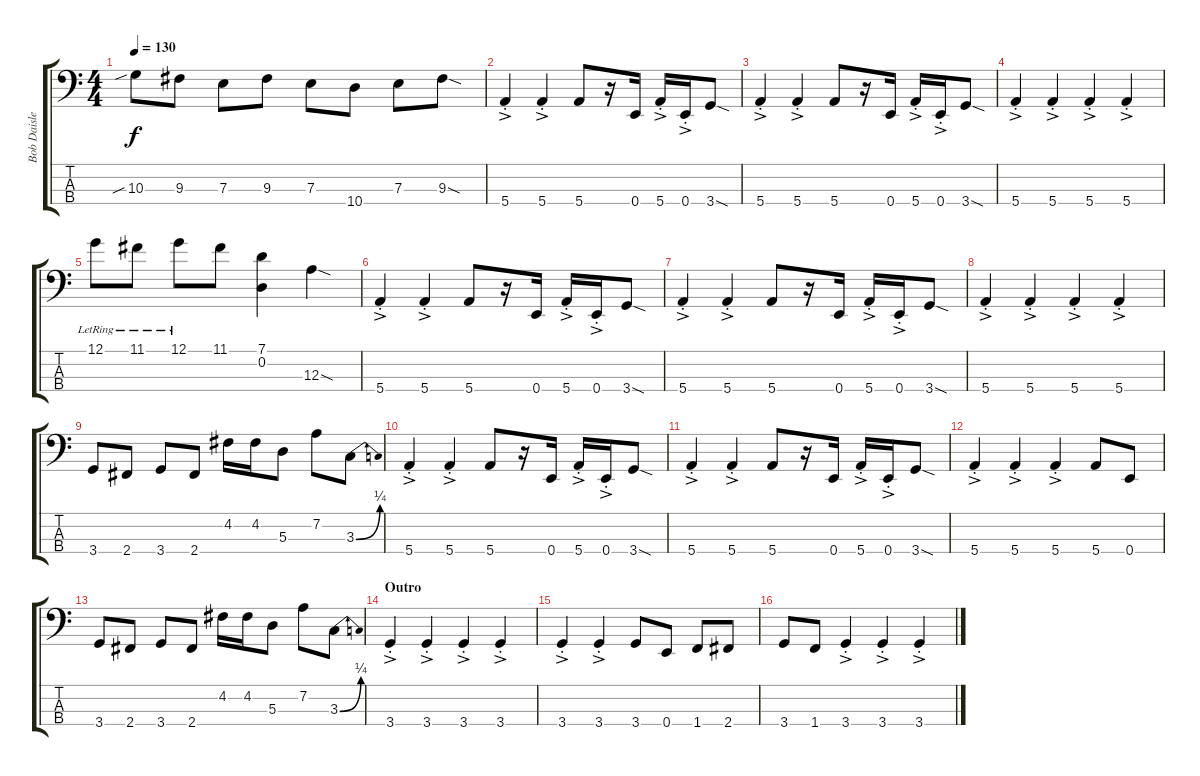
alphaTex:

\track ("Bob Daisley" "Bob Daisle") {instrument slapbass1}
\staff {score tabs}
\tuning (G2 D2 A1 E1) {hide}
\ts (4 4)
\tempo 130
\clef f4
\ks c
10.3{sib}.8{dy f} 9.3.8 7.3.8 9.3.8 7.3.8 10.4.8 7.3.8 9.3{sod}.8 |
5.4{ac st}.4 5.4{ac st}.4 5.4.8 r.16 0.4.16 5.4{ac st}.16 0.4{ac st}.16 3.4{sod}.8 |
5.4{ac st}.4 5.4{ac st}.4 5.4.8 r.16 0.4.16 5.4{ac st}.16 0.4{ac st}.16 3.4{sod}.8 |
5.4{ac st}.4 5.4{ac st}.4 5.4{ac st}.4 5.4{ac st}.4 |
12.1{lr}.8 11.1{lr}.8 12.1{lr}.8 11.1.8 (7.1 0.2).4 12.3{sod}.4 |
5.4{ac st}.4 5.4{ac st}.4 5.4.8 r.16 0.4.16 5.4{ac st}.16 0.4{ac st}.16 3.4{sod}.8 |
5.4{ac st}.4 5.4{ac st}.4 5.4.8 r.16 0.4.16 5.4{ac st}.16 0.4{ac st}.16 3.4{sod}.8 |
5.4{ac st}.4 5.4{ac st}.4 5.4{ac st}.4 5.4{ac st}.4 |
3.4.8 2.4.8 3.4.8 2.4.8 4.2.16 4.2.16 5.3.8 7.2.8 3.3{be (bend 0 0 60 1)}.8 |
5.4{ac st}.4 5.4{ac st}.4 5.4.8 r.16 0.4.16 5.4{ac st}.16 0.4{ac st}.16 3.4{sod}.8 |
5.4{ac st}.4 5.4{ac st}.4 5.4.8 r.16 0.4.16 5.4{ac st}.16 0.4{ac st}.16 3.4{sod}.8 |
5.4{ac st}.4 5.4{ac st}.4 5.4{ac st}.4 5.4.8 0.4.8 |
3.4.8 2.4.8 3.4.8 2.4.8 4.2.16 4.2.16 5.3.8 7.2.8 3.3{be (bend 0 0 60 1)}.8 |
\section ("" "Outro")
3.4{ac st}.4 3.4{ac st}.4 3.4{ac st}.4 3.4{ac st}.4 |
3.4{ac st}.4 3.4{ac st}.4 3.4.8 0.4.8 1.4.8 2.4.8 |
3.4.8 1.4.8 3.4{ac st}.4 3.4{ac st}.4 3.4{ac st}.4
